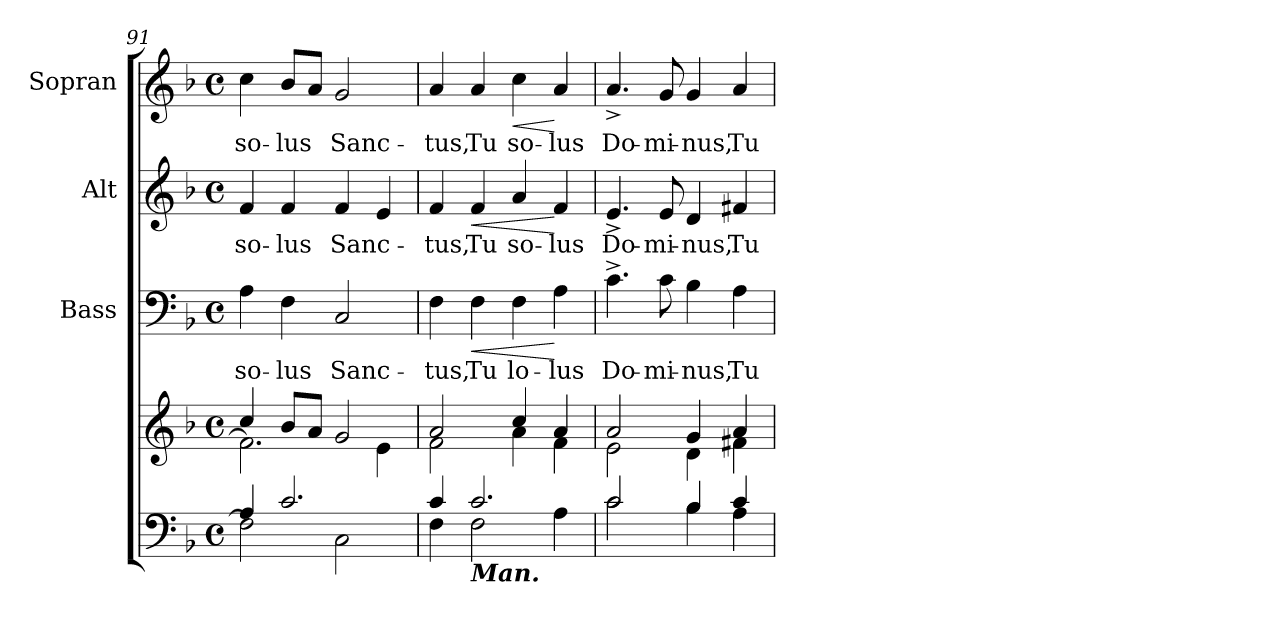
**kern	**kern	**kern	**text	**dynam	**kern	**text	**dynam	**kern	**text	**dynam
*part4	*part4	*part3	*part3	*part3	*part2	*part2	*part2	*part1	*part1	*part1
*staff5	*staff4	*staff3	*staff3	*staff3	*staff2	*staff2	*staff2	*staff1	*staff1	*staff1
*	*	*I"Bass	*	*	*I"Alt	*	*	*I"Sopran	*	*
*	*	*I'B.	*	*	*I'A.	*	*	*I'S.	*	*
*clefF4	*clefG2	*clefF4	*	*	*clefG2	*	*	*clefG2	*	*
*k[b-]	*k[b-]	*k[b-]	*	*	*k[b-]	*	*	*k[b-]	*	*
*F:	*F:	*F:	*	*	*F:	*	*	*F:	*	*
*M4/4	*M4/4	*M4/4	*	*	*M4/4	*	*	*M4/4	*	*
*met(c)	*met(c)	*met(c)	*	*	*met(c)	*	*	*met(c)	*	*
=91	=91	=91	=91	=91	=91	=91	=91	=91	=91	=91
*^	*^	*	*	*	*	*	*	*	*	*
!	!	!	!	!	!LO:LY:b	!	!	!LO:LY:b	!	!	!LO:LY:b	!
4A/	2F\]	4cc/	2.f\]	4A\	so-	.	4f/	so-	.	4cc\	so-	.
!	!	!	!	!	!LO:LY:b	!	!	!LO:LY:b	!	!	!LO:LY:b	!
2.c/	.	8b-/L	.	4F\	-lus	.	4f/	-lus	.	8b-/L	-lus	.
.	.	8a/J	.	.	.	.	.	.	.	8a/J	.	.
!	!	!	!	!	!LO:LY:b	!	!	!LO:LY:b	!	!	!LO:LY:b	!
.	2C\	2g/	.	2C/	Sanc-	.	4f/	Sanc-	.	2g/	Sanc-	.
.	.	.	4e\	.	.	.	4e/	.	.	.	.	.
=92	=92	=92	=92	=92	=92	=92	=92	=92	=92	=92	=92	=92
!	!	!	!	!	!LO:LY:b	!	!	!LO:LY:b	!	!	!LO:LY:b	!
4c/	4F\	2a/	2f\	4F\	-tus,	.	4f/	-tus,	.	4a/	-tus,	.
!LO:TX:b:Bi:t=Man.	!	!	!	!	!	!	!	!	!	!	!	!
!	!	!	!	!	!LO:LY:b	!LO:HP:b	!	!LO:LY:b	!LO:HP:b	!	!LO:LY:b	!
2.c/	2F\	.	.	4F\	Tu	<	4f/	Tu	<	4a/	Tu	.
!	!	!	!	!	!LO:LY:b	!	!	!LO:LY:b	!	!	!LO:LY:b	!LO:HP:b
.	.	4cc/	4a\	4F\	lo-	.	4a/	so-	.	4cc\	so-	<
!	!	!	!	!	!LO:LY:b	!	!	!LO:LY:b	!	!	!LO:LY:b	!
.	4A\	4a/	4f\	4A\	-lus	[	4f/	-lus	[	4a/	-lus	[
=93	=93	=93	=93	=93	=93	=93	=93	=93	=93	=93	=93	=93
!	!	!	!	!	!LO:LY:b	!	!	!LO:LY:b	!	!	!LO:LY:b	!
2c/	2c\	2a/	2e\	4.c^>\	Do-	.	4.e^>/	Do-	.	4.a^>/	Do-	.
!	!	!	!	!	!LO:LY:b	!	!	!LO:LY:b	!	!	!LO:LY:b	!
.	.	.	.	8c\	-mi-	.	8e/	-mi-	.	8g/	-mi-	.
!	!	!	!	!	!LO:LY:b	!	!	!LO:LY:b	!	!	!LO:LY:b	!
4B-/	4B-\	4g/	4d\	4B-\	-nus,	.	4d/	-nus,	.	4g/	-nus,	.
!	!	!	!	!	!LO:LY:b	!	!	!LO:LY:b	!	!	!LO:LY:b	!
4c/	4A\	4a/	4f#X\	4A\	Tu	.	4f#X/	Tu	.	4a/	Tu	.
*v	*v	*	*	*	*	*	*	*	*	*	*	*
*	*v	*v	*	*	*	*	*	*	*	*	*
=	=	=	=	=	=	=	=	=	=	=
*-	*-	*-	*-	*-	*-	*-	*-	*-	*-	*-
